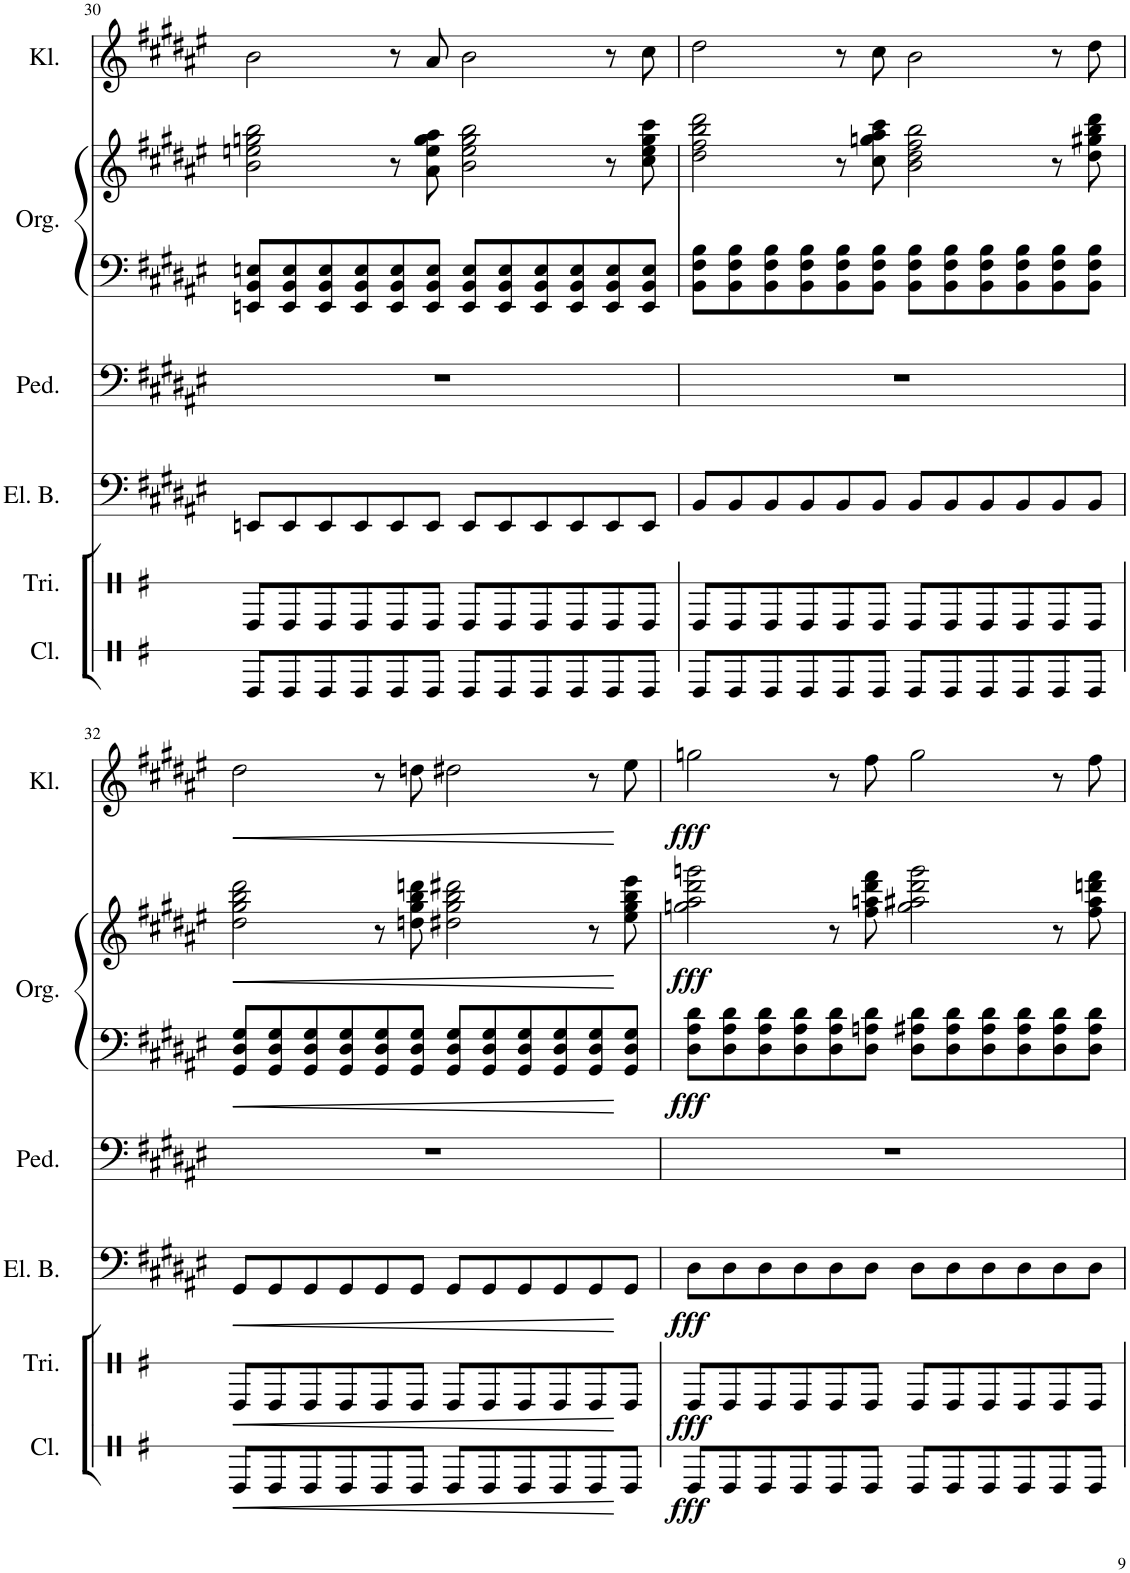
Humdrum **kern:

**kern	**dynam	**kern	**dynam	**kern	**dynam	**kern	**kern	**kern	**dynam	**kern	**dynam
*part6	*part6	*part5	*part5	*part4	*part4	*part3	*part2	*part2	*part2	*part1	*part1
*staff7	*staff7	*staff6	*staff6	*staff5	*staff5	*staff4	*staff3	*staff2	*staff2/3	*staff1	*staff1
*I"Claves	*	*I"Triangel	*	*I"Electric Bass	*	*I"Org. Pedal	*I"Orgel	*	*	*I"Klarinette	*
*I'Cl.	*	*I'Tri.	*	*I'El. B.	*	*I'Ped.	*I'Org.	*	*	*I'Kl.	*
!!LO:PB:g=z
*clefX	*	*clefX	*	*clefF4	*	*clefF4	*clefF4	*clefG2	*	*clefG2	*
*Trd1c2	*	*	*	*	*	*	*	*	*	*Trd1c2	*
*k[f#]	*	*k[f#]	*	*k[f#c#g#d#a#e#]	*	*k[f#c#g#d#a#e#]	*k[f#c#g#d#a#e#]	*k[f#c#g#d#a#e#]	*	*k[f#c#g#d#a#e#]	*
*	*	*	*	*F#:	*	*F#:	*F#:	*F#:	*	*F#:	*
*M6/4	*	*M6/4	*	*M6/4	*	*M6/4	*M6/4	*M6/4	*	*M6/4	*
=30	=30	=30	=30	=30	=30	=30	=30	=30	=30	=30	=30
8e/L	.	8e/L	.	8EEn/L	.	1.r	8EEn/ 8BB/ 8En/L	2b\ 2een\ 2ggn\ 2bb\	.	2b\	.
8e/	.	8e/	.	8EE/	.	.	8EE/ 8BB/ 8E/	.	.	.	.
8e/	.	8e/	.	8EE/	.	.	8EE/ 8BB/ 8E/	.	.	.	.
8e/	.	8e/	.	8EE/	.	.	8EE/ 8BB/ 8E/	.	.	.	.
8e/	.	8e/	.	8EE/	.	.	8EE/ 8BB/ 8E/	8r	.	8r	.
8e/J	.	8e/J	.	8EE/J	.	.	8EE/ 8BB/ 8E/J	8a#\ 8ee\ 8gg\ 8aa#\	.	8a#/	.
8e/L	.	8e/L	.	8EE/L	.	.	8EE/ 8BB/ 8E/L	2b\ 2ee\ 2gg\ 2bb\	.	2b\	.
8e/	.	8e/	.	8EE/	.	.	8EE/ 8BB/ 8E/	.	.	.	.
8e/	.	8e/	.	8EE/	.	.	8EE/ 8BB/ 8E/	.	.	.	.
8e/	.	8e/	.	8EE/	.	.	8EE/ 8BB/ 8E/	.	.	.	.
8e/	.	8e/	.	8EE/	.	.	8EE/ 8BB/ 8E/	8r	.	8r	.
8e/J	.	8e/J	.	8EE/J	.	.	8EE/ 8BB/ 8E/J	8cc#\ 8ee\ 8gg\ 8ccc#\	.	8cc#\	.
=31	=31	=31	=31	=31	=31	=31	=31	=31	=31	=31	=31
8e/L	.	8e/L	.	8BB/L	.	1.r	8BB\ 8F#\ 8B\L	2dd#\ 2ff#\ 2bb\ 2ddd#\	.	2dd#\	.
8e/	.	8e/	.	8BB/	.	.	8BB\ 8F#\ 8B\	.	.	.	.
8e/	.	8e/	.	8BB/	.	.	8BB\ 8F#\ 8B\	.	.	.	.
8e/	.	8e/	.	8BB/	.	.	8BB\ 8F#\ 8B\	.	.	.	.
8e/	.	8e/	.	8BB/	.	.	8BB\ 8F#\ 8B\	8r	.	8r	.
8e/J	.	8e/J	.	8BB/J	.	.	8BB\ 8F#\ 8B\J	8cc#\ 8ggn\ 8aa#\ 8ccc#\	.	8cc#\	.
8e/L	.	8e/L	.	8BB/L	.	.	8BB\ 8F#\ 8B\L	2b\ 2dd#\ 2ff#\ 2bb\	.	2b\	.
8e/	.	8e/	.	8BB/	.	.	8BB\ 8F#\ 8B\	.	.	.	.
8e/	.	8e/	.	8BB/	.	.	8BB\ 8F#\ 8B\	.	.	.	.
8e/	.	8e/	.	8BB/	.	.	8BB\ 8F#\ 8B\	.	.	.	.
8e/	.	8e/	.	8BB/	.	.	8BB\ 8F#\ 8B\	8r	.	8r	.
8e/J	.	8e/J	.	8BB/J	.	.	8BB\ 8F#\ 8B\J	8dd#\ 8gg#X\ 8bb\ 8ddd#\	.	8dd#\	.
!!LO:LB:g=z
=32	=32	=32	=32	=32	=32	=32	=32	=32	=32	=32	=32
!	!LO:HP:b	!	!LO:HP:b	!	!LO:HP:b	!	!	!	!LO:HP:b	!	!LO:HP:b
8e/L	<	8e/L	<	8GG#/L	<	1.r	8GG#/ 8D#/ 8G#/L	2dd#\ 2gg#\ 2bb\ 2ddd#\	<	2dd#\	<
8e/	.	8e/	.	8GG#/	.	.	8GG#/ 8D#/ 8G#/	.	.	.	.
8e/	.	8e/	.	8GG#/	.	.	8GG#/ 8D#/ 8G#/	.	.	.	.
8e/	.	8e/	.	8GG#/	.	.	8GG#/ 8D#/ 8G#/	.	.	.	.
8e/	.	8e/	.	8GG#/	.	.	8GG#/ 8D#/ 8G#/	8r	.	8r	.
8e/J	.	8e/J	.	8GG#/J	.	.	8GG#/ 8D#/ 8G#/J	8ddn\ 8gg#\ 8bb\ 8dddn\	.	8ddn\	.
8e/L	.	8e/L	.	8GG#/L	.	.	8GG#/ 8D#/ 8G#/L	2dd#X\ 2gg#\ 2bb\ 2ddd#X\	.	2dd#X\	.
8e/	.	8e/	.	8GG#/	.	.	8GG#/ 8D#/ 8G#/	.	.	.	.
8e/	.	8e/	.	8GG#/	.	.	8GG#/ 8D#/ 8G#/	.	.	.	.
8e/	.	8e/	.	8GG#/	.	.	8GG#/ 8D#/ 8G#/	.	.	.	.
8e/	.	8e/	.	8GG#/	.	.	8GG#/ 8D#/ 8G#/	8r	.	8r	.
8e/J	[	8e/J	[	8GG#/J	[	.	8GG#/ 8D#/ 8G#/J	8ee#\ 8gg#\ 8bb\ 8eee#\	[	8ee#\	[
=33	=33	=33	=33	=33	=33	=33	=33	=33	=33	=33	=33
!	!LO:DY:b	!	!LO:DY:b	!	!LO:DY:b	!	!	!	!LO:DY:b=2	!	!
!	!	!	!	!	!	!	!	!	!LO:DY:n=1:b	!	!LO:DY:b
8e/L	fff	8e/L	fff	8D#\L	fff	1.r	8D#\ 8A#\ 8d#\L	2ggn\ 2aa#\ 2ddd#\ 2gggn\	fff fff	2ggn\	fff
8e/	.	8e/	.	8D#\	.	.	8D#\ 8A#\ 8d#\	.	.	.	.
8e/	.	8e/	.	8D#\	.	.	8D#\ 8A#\ 8d#\	.	.	.	.
8e/	.	8e/	.	8D#\	.	.	8D#\ 8A#\ 8d#\	.	.	.	.
8e/	.	8e/	.	8D#\	.	.	8D#\ 8A#\ 8d#\	8r	.	8r	.
8e/J	.	8e/J	.	8D#\J	.	.	8D#\ 8An\ 8d#\J	8ff#\ 8aan\ 8ddd#\ 8fff#\	.	8ff#\	.
8e/L	.	8e/L	.	8D#\L	.	.	8D#\ 8A#X\ 8d#\L	2gg\ 2aa#X\ 2ddd#\ 2ggg\	.	2gg\	.
8e/	.	8e/	.	8D#\	.	.	8D#\ 8A#\ 8d#\	.	.	.	.
8e/	.	8e/	.	8D#\	.	.	8D#\ 8A#\ 8d#\	.	.	.	.
8e/	.	8e/	.	8D#\	.	.	8D#\ 8A#\ 8d#\	.	.	.	.
8e/	.	8e/	.	8D#\	.	.	8D#\ 8A#\ 8d#\	8r	.	8r	.
8e/J	.	8e/J	.	8D#\J	.	.	8D#\ 8A#\ 8d#\J	8ff#\ 8aa#\ 8dddn\ 8fff#\	.	8ff#\	.
=	=	=	=	=	=	=	=	=	=	=	=
*-	*-	*-	*-	*-	*-	*-	*-	*-	*-	*-	*-
